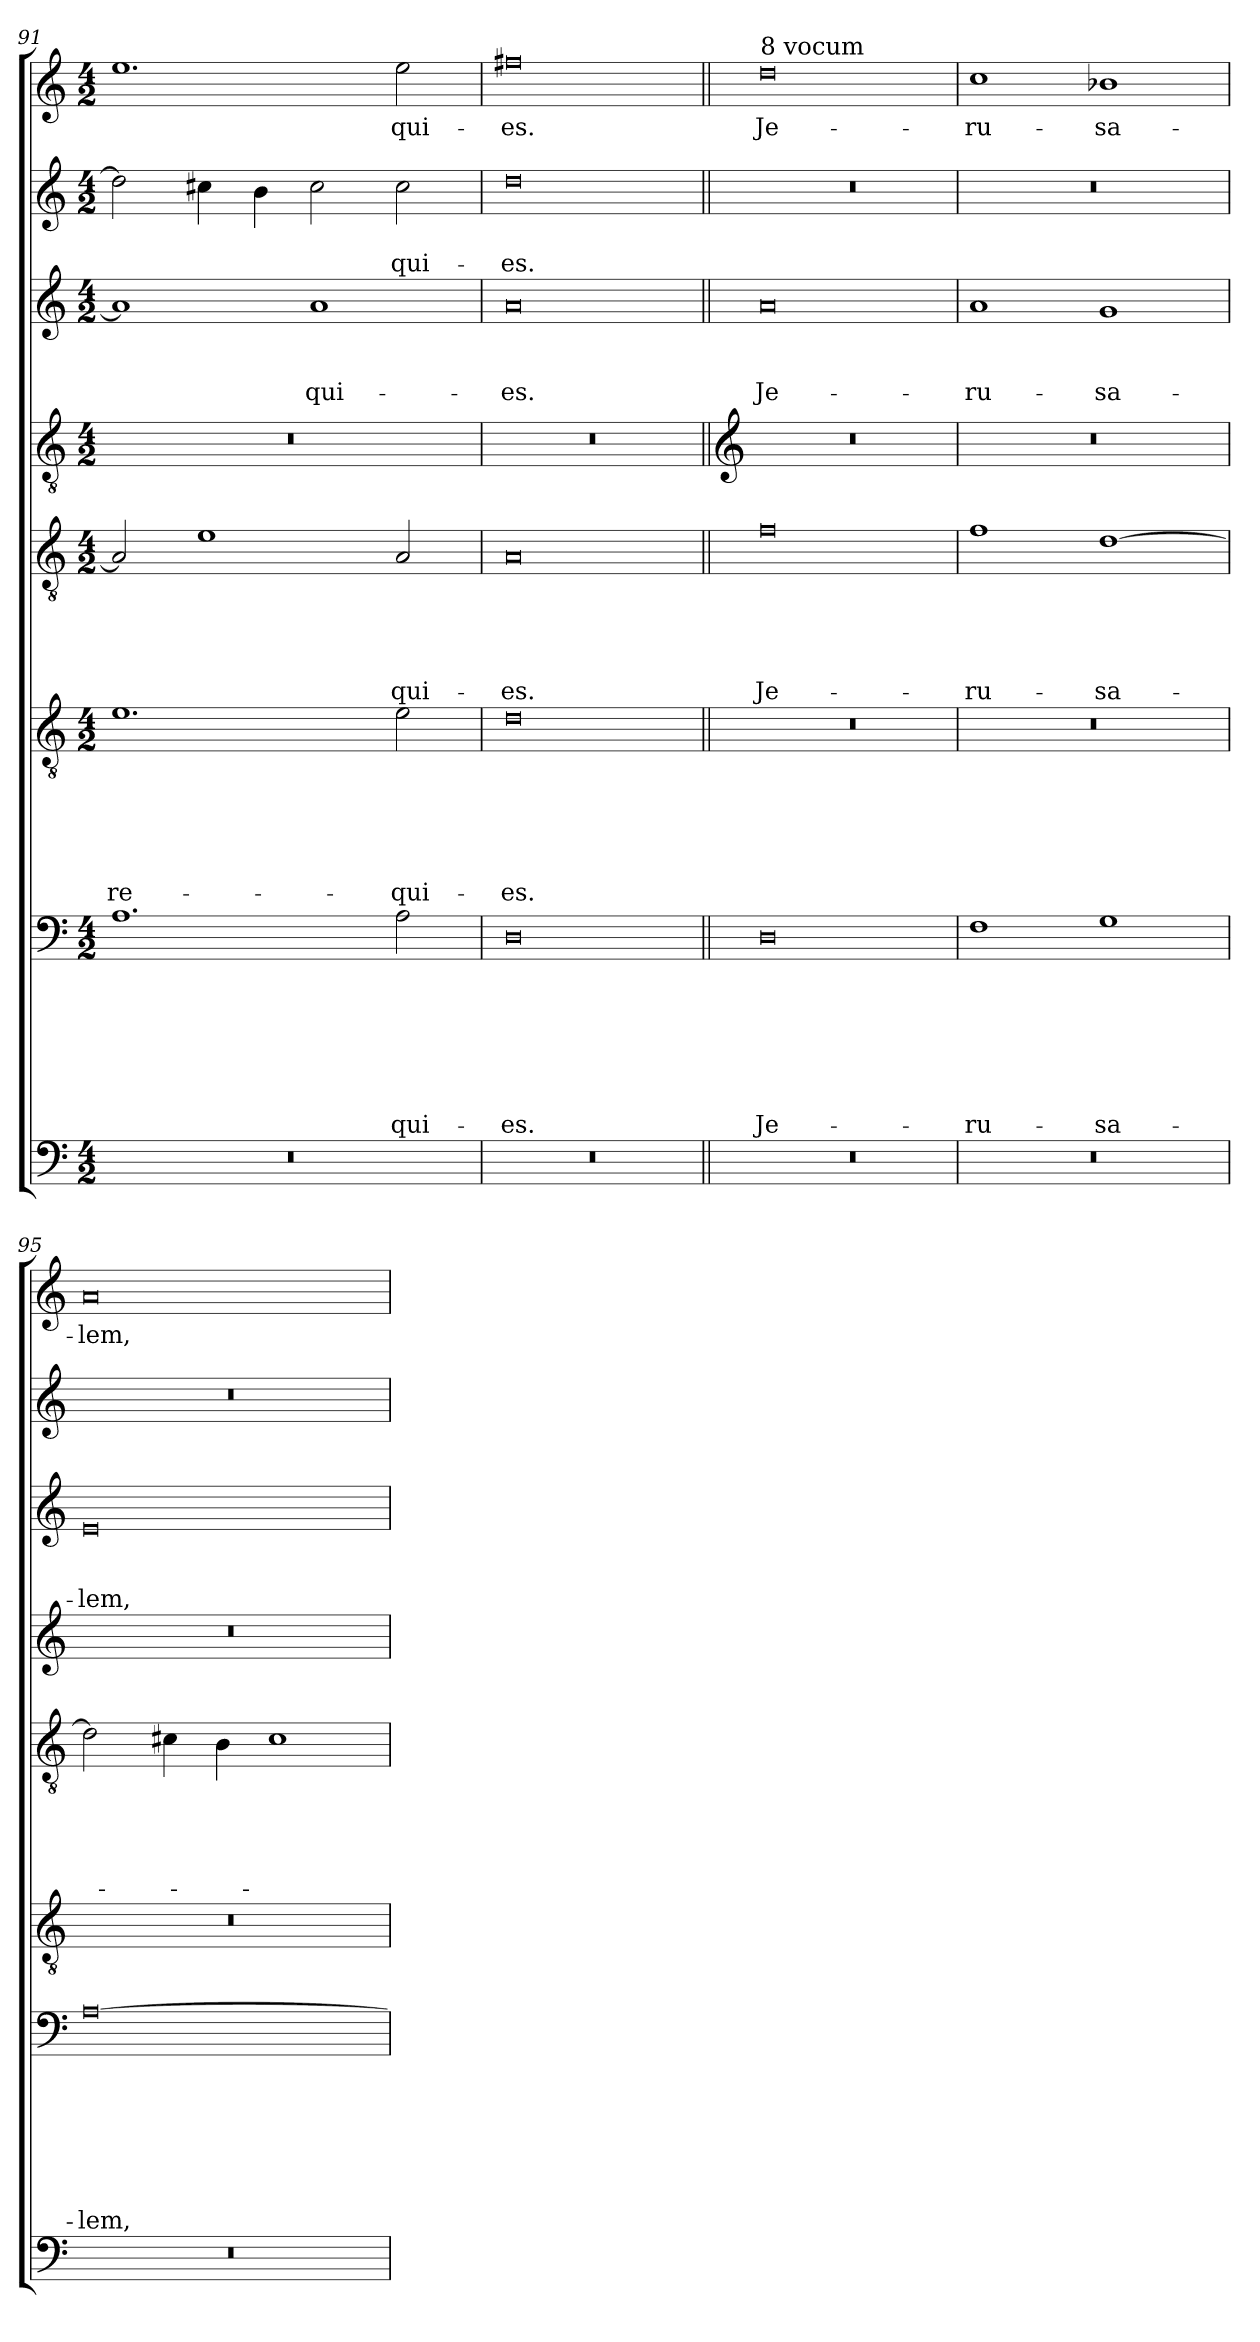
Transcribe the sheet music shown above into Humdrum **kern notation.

**kern	**kern	**text	**text	**text	**text	**text	**text	**text	**kern	**text	**text	**text	**text	**text	**text	**kern	**text	**text	**text	**text	**text	**kern	**kern	**text	**text	**text	**kern	**text	**text	**kern	**text
*part8	*part7	*part7	*part7	*part7	*part7	*part7	*part7	*part7	*part6	*part6	*part6	*part6	*part6	*part6	*part6	*part5	*part5	*part5	*part5	*part5	*part5	*part4	*part3	*part3	*part3	*part3	*part2	*part2	*part2	*part1	*part1
*staff8	*staff7	*staff7	*staff7	*staff7	*staff7	*staff7	*staff7	*staff7	*staff6	*staff6	*staff6	*staff6	*staff6	*staff6	*staff6	*staff5	*staff5	*staff5	*staff5	*staff5	*staff5	*staff4	*staff3	*staff3	*staff3	*staff3	*staff2	*staff2	*staff2	*staff1	*staff1
*clefF4	*clefF4	*	*	*	*	*	*	*	*clefGv2	*	*	*	*	*	*	*clefGv2	*	*	*	*	*	*clefGv2	*clefG2	*	*	*	*clefG2	*	*	*clefG2	*
*k[]	*k[]	*	*	*	*	*	*	*	*k[]	*	*	*	*	*	*	*k[]	*	*	*	*	*	*k[]	*k[]	*	*	*	*k[]	*	*	*k[]	*
*a:	*a:	*	*	*	*	*	*	*	*a:	*	*	*	*	*	*	*a:	*	*	*	*	*	*a:	*a:	*	*	*	*a:	*	*	*a:	*
*M4/2	*M4/2	*	*	*	*	*	*	*	*M4/2	*	*	*	*	*	*	*M4/2	*	*	*	*	*	*M4/2	*M4/2	*	*	*	*M4/2	*	*	*M4/2	*
=91	=91	=91	=91	=91	=91	=91	=91	=91	=91	=91	=91	=91	=91	=91	=91	=91	=91	=91	=91	=91	=91	=91	=91	=91	=91	=91	=91	=91	=91	=91	=91
0r	1.A	.	.	.	.	.	.	.	1.e	.	.	.	.	.	re-	2A/]	.	.	.	.	.	0r	1a]	.	.	.	2dd\]	.	.	1.ee	.
.	.	.	.	.	.	.	.	.	.	.	.	.	.	.	.	1e	.	.	.	.	.	.	.	.	.	.	4cc#X\	.	.	.	.
.	.	.	.	.	.	.	.	.	.	.	.	.	.	.	.	.	.	.	.	.	.	.	.	.	.	.	4b\	.	.	.	.
.	.	.	.	.	.	.	.	.	.	.	.	.	.	.	.	.	.	.	.	.	.	.	1a	.	.	-qui-	2cc#\	.	.	.	.
.	2A\	.	.	.	.	.	.	-qui-	2e\	.	.	.	.	.	-qui-	2A/	.	.	.	.	-qui-	.	.	.	.	.	2cc#\	.	-qui-	2ee\	-qui-
=92	=92	=92	=92	=92	=92	=92	=92	=92	=92	=92	=92	=92	=92	=92	=92	=92	=92	=92	=92	=92	=92	=92	=92	=92	=92	=92	=92	=92	=92	=92	=92
0r	0D	.	.	.	.	.	.	-es.	0d	.	.	.	.	.	-es.	0A	.	.	.	.	-es.	0r	0a	.	.	-es.	0dd	.	-es.	0ff#X	-es.
!!LO:PB:g=z
=93||	=93||	=93||	=93||	=93||	=93||	=93||	=93||	=93||	=93||	=93||	=93||	=93||	=93||	=93||	=93||	=93||	=93||	=93||	=93||	=93||	=93||	=93||	=93||	=93||	=93||	=93||	=93||	=93||	=93||	=93||	=93||
*	*	*	*	*	*	*	*	*	*	*	*	*	*	*	*	*	*	*	*	*	*	*clefG2	*	*	*	*	*	*	*	*	*
!	!	!	!	!	!	!	!	!	!	!	!	!	!	!	!	!	!	!	!	!	!	!	!	!	!	!	!	!	!	!LO:TX:a:t=8 vocum	!
0r	0D	.	.	.	.	.	.	Je-	0r	.	.	.	.	.	.	0f	.	.	.	.	Je-	0r	0a	.	.	Je-	0r	.	.	0dd	Je-
=94	=94	=94	=94	=94	=94	=94	=94	=94	=94	=94	=94	=94	=94	=94	=94	=94	=94	=94	=94	=94	=94	=94	=94	=94	=94	=94	=94	=94	=94	=94	=94
0r	1F	.	.	.	.	.	.	-ru-	0r	.	.	.	.	.	.	1f	.	.	.	.	-ru-	0r	1a	.	.	-ru-	0r	.	.	1cc	-ru-
.	1G	.	.	.	.	.	.	-sa-	.	.	.	.	.	.	.	[1d	.	.	.	.	-sa-	.	1g	.	.	-sa-	.	.	.	1b-X	-sa-
=95	=95	=95	=95	=95	=95	=95	=95	=95	=95	=95	=95	=95	=95	=95	=95	=95	=95	=95	=95	=95	=95	=95	=95	=95	=95	=95	=95	=95	=95	=95	=95
0r	[0A	.	.	.	.	.	.	-lem,	0r	.	.	.	.	.	.	2d\]	.	.	.	.	.	0r	0e	.	.	-lem,	0r	.	.	0a	-lem,
.	.	.	.	.	.	.	.	.	.	.	.	.	.	.	.	4c#X\	.	.	.	.	.	.	.	.	.	.	.	.	.	.	.
.	.	.	.	.	.	.	.	.	.	.	.	.	.	.	.	4B\	.	.	.	.	.	.	.	.	.	.	.	.	.	.	.
.	.	.	.	.	.	.	.	.	.	.	.	.	.	.	.	1c#	.	.	.	.	.	.	.	.	.	.	.	.	.	.	.
=	=	=	=	=	=	=	=	=	=	=	=	=	=	=	=	=	=	=	=	=	=	=	=	=	=	=	=	=	=	=	=
*-	*-	*-	*-	*-	*-	*-	*-	*-	*-	*-	*-	*-	*-	*-	*-	*-	*-	*-	*-	*-	*-	*-	*-	*-	*-	*-	*-	*-	*-	*-	*-
